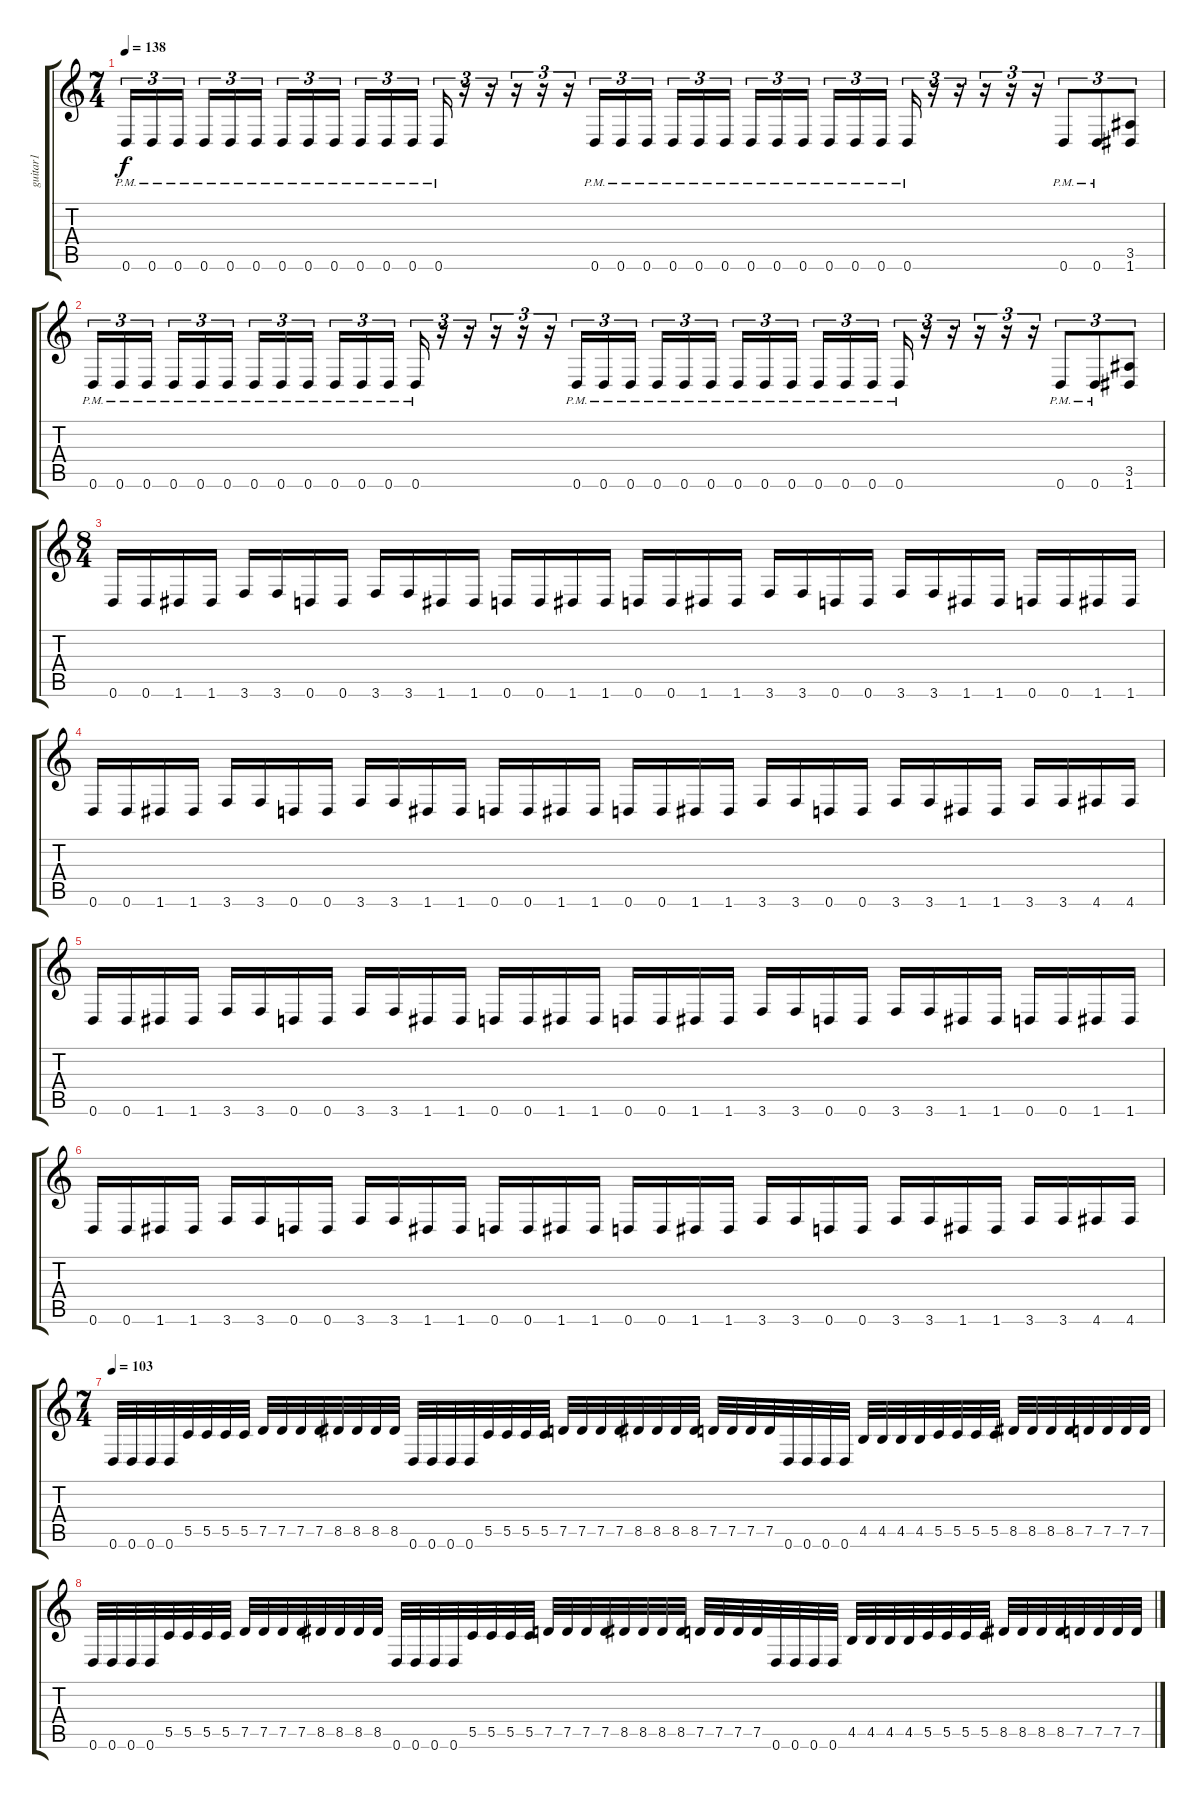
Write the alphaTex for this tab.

\track ("guitar1" "guitar1") {instrument distortionguitar}
\staff {score tabs}
\tuning (D4 A3 F3 C3 G2 D2) {hide}
\ts (7 4)
\tempo 138
\clef g2
\ks c
0.6{pm}.16{tu (3 2) dy f} 0.6{pm}.16{tu (3 2)} 0.6{pm}.16{tu (3 2)} 0.6{pm}.16{tu (3 2)} 0.6{pm}.16{tu (3 2)} 0.6{pm}.16{tu (3 2)} 0.6{pm}.16{tu (3 2)} 0.6{pm}.16{tu (3 2)} 0.6{pm}.16{tu (3 2)} 0.6{pm}.16{tu (3 2)} 0.6{pm}.16{tu (3 2)} 0.6{pm}.16{tu (3 2)} 0.6{pm}.16{tu (3 2)} r.16{tu (3 2)} r.16{tu (3 2)} r.16{tu (3 2)} r.16{tu (3 2)} r.16{tu (3 2)} 0.6{pm}.16{tu (3 2)} 0.6{pm}.16{tu (3 2)} 0.6{pm}.16{tu (3 2)} 0.6{pm}.16{tu (3 2)} 0.6{pm}.16{tu (3 2)} 0.6{pm}.16{tu (3 2)} 0.6{pm}.16{tu (3 2)} 0.6{pm}.16{tu (3 2)} 0.6{pm}.16{tu (3 2)} 0.6{pm}.16{tu (3 2)} 0.6{pm}.16{tu (3 2)} 0.6{pm}.16{tu (3 2)} 0.6{pm}.16{tu (3 2)} r.16{tu (3 2)} r.16{tu (3 2)} r.16{tu (3 2)} r.16{tu (3 2)} r.16{tu (3 2)} 0.6{pm}.8{tu (3 2)} 0.6{pm}.8{tu (3 2)} (3.5 1.6).8{tu (3 2)} |
0.6{pm}.16{tu (3 2)} 0.6{pm}.16{tu (3 2)} 0.6{pm}.16{tu (3 2)} 0.6{pm}.16{tu (3 2)} 0.6{pm}.16{tu (3 2)} 0.6{pm}.16{tu (3 2)} 0.6{pm}.16{tu (3 2)} 0.6{pm}.16{tu (3 2)} 0.6{pm}.16{tu (3 2)} 0.6{pm}.16{tu (3 2)} 0.6{pm}.16{tu (3 2)} 0.6{pm}.16{tu (3 2)} 0.6{pm}.16{tu (3 2)} r.16{tu (3 2)} r.16{tu (3 2)} r.16{tu (3 2)} r.16{tu (3 2)} r.16{tu (3 2)} 0.6{pm}.16{tu (3 2)} 0.6{pm}.16{tu (3 2)} 0.6{pm}.16{tu (3 2)} 0.6{pm}.16{tu (3 2)} 0.6{pm}.16{tu (3 2)} 0.6{pm}.16{tu (3 2)} 0.6{pm}.16{tu (3 2)} 0.6{pm}.16{tu (3 2)} 0.6{pm}.16{tu (3 2)} 0.6{pm}.16{tu (3 2)} 0.6{pm}.16{tu (3 2)} 0.6{pm}.16{tu (3 2)} 0.6{pm}.16{tu (3 2)} r.16{tu (3 2)} r.16{tu (3 2)} r.16{tu (3 2)} r.16{tu (3 2)} r.16{tu (3 2)} 0.6{pm}.8{tu (3 2)} 0.6{pm}.8{tu (3 2)} (3.5 1.6).8{tu (3 2)} |
\ts (8 4)
0.6.16 0.6.16 1.6.16 1.6.16 3.6.16 3.6.16 0.6.16 0.6.16 3.6.16 3.6.16 1.6.16 1.6.16 0.6.16 0.6.16 1.6.16 1.6.16 0.6.16 0.6.16 1.6.16 1.6.16 3.6.16 3.6.16 0.6.16 0.6.16 3.6.16 3.6.16 1.6.16 1.6.16 0.6.16 0.6.16 1.6.16 1.6.16 |
0.6.16 0.6.16 1.6.16 1.6.16 3.6.16 3.6.16 0.6.16 0.6.16 3.6.16 3.6.16 1.6.16 1.6.16 0.6.16 0.6.16 1.6.16 1.6.16 0.6.16 0.6.16 1.6.16 1.6.16 3.6.16 3.6.16 0.6.16 0.6.16 3.6.16 3.6.16 1.6.16 1.6.16 3.6.16 3.6.16 4.6.16 4.6.16 |
0.6.16 0.6.16 1.6.16 1.6.16 3.6.16 3.6.16 0.6.16 0.6.16 3.6.16 3.6.16 1.6.16 1.6.16 0.6.16 0.6.16 1.6.16 1.6.16 0.6.16 0.6.16 1.6.16 1.6.16 3.6.16 3.6.16 0.6.16 0.6.16 3.6.16 3.6.16 1.6.16 1.6.16 0.6.16 0.6.16 1.6.16 1.6.16 |
0.6.16 0.6.16 1.6.16 1.6.16 3.6.16 3.6.16 0.6.16 0.6.16 3.6.16 3.6.16 1.6.16 1.6.16 0.6.16 0.6.16 1.6.16 1.6.16 0.6.16 0.6.16 1.6.16 1.6.16 3.6.16 3.6.16 0.6.16 0.6.16 3.6.16 3.6.16 1.6.16 1.6.16 3.6.16 3.6.16 4.6.16 4.6.16 |
\ts (7 4)
\tempo 103
0.6.32 0.6.32 0.6.32 0.6.32 5.5.32 5.5.32 5.5.32 5.5.32 7.5.32 7.5.32 7.5.32 7.5.32 8.5.32 8.5.32 8.5.32 8.5.32 0.6.32 0.6.32 0.6.32 0.6.32 5.5.32 5.5.32 5.5.32 5.5.32 7.5.32 7.5.32 7.5.32 7.5.32 8.5.32 8.5.32 8.5.32 8.5.32 7.5.32 7.5.32 7.5.32 7.5.32 0.6.32 0.6.32 0.6.32 0.6.32 4.5.32 4.5.32 4.5.32 4.5.32 5.5.32 5.5.32 5.5.32 5.5.32 8.5.32 8.5.32 8.5.32 8.5.32 7.5.32 7.5.32 7.5.32 7.5.32 |
0.6.32 0.6.32 0.6.32 0.6.32 5.5.32 5.5.32 5.5.32 5.5.32 7.5.32 7.5.32 7.5.32 7.5.32 8.5.32 8.5.32 8.5.32 8.5.32 0.6.32 0.6.32 0.6.32 0.6.32 5.5.32 5.5.32 5.5.32 5.5.32 7.5.32 7.5.32 7.5.32 7.5.32 8.5.32 8.5.32 8.5.32 8.5.32 7.5.32 7.5.32 7.5.32 7.5.32 0.6.32 0.6.32 0.6.32 0.6.32 4.5.32 4.5.32 4.5.32 4.5.32 5.5.32 5.5.32 5.5.32 5.5.32 8.5.32 8.5.32 8.5.32 8.5.32 7.5.32 7.5.32 7.5.32 7.5.32
